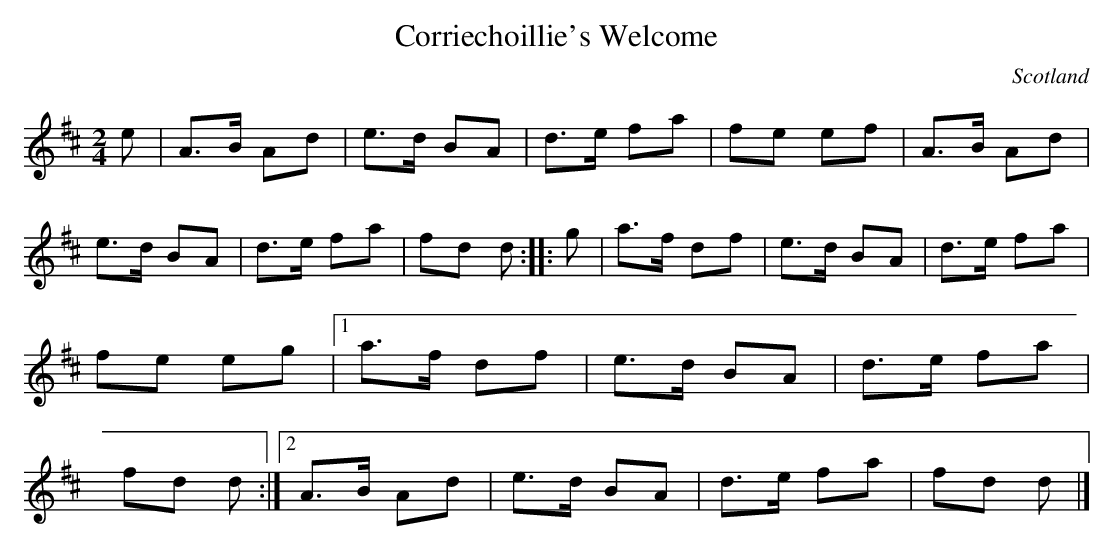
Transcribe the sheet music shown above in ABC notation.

X:1
T:Corriechoillie's Welcome
O:Scotland
M:2/4
L:1/8
K:D
e|\
A>B Ad|e>d BA|d>e fa|fe ef|\
A>B Ad|e>d BA|d>e fa|fd d::\
g|\
a>f df|e>d BA|d>e fa|fe eg\
|1 a>f df|e>d BA|d>e fa|fd d\
:|2A>B Ad|e>d BA|d>e fa|fd d|]
